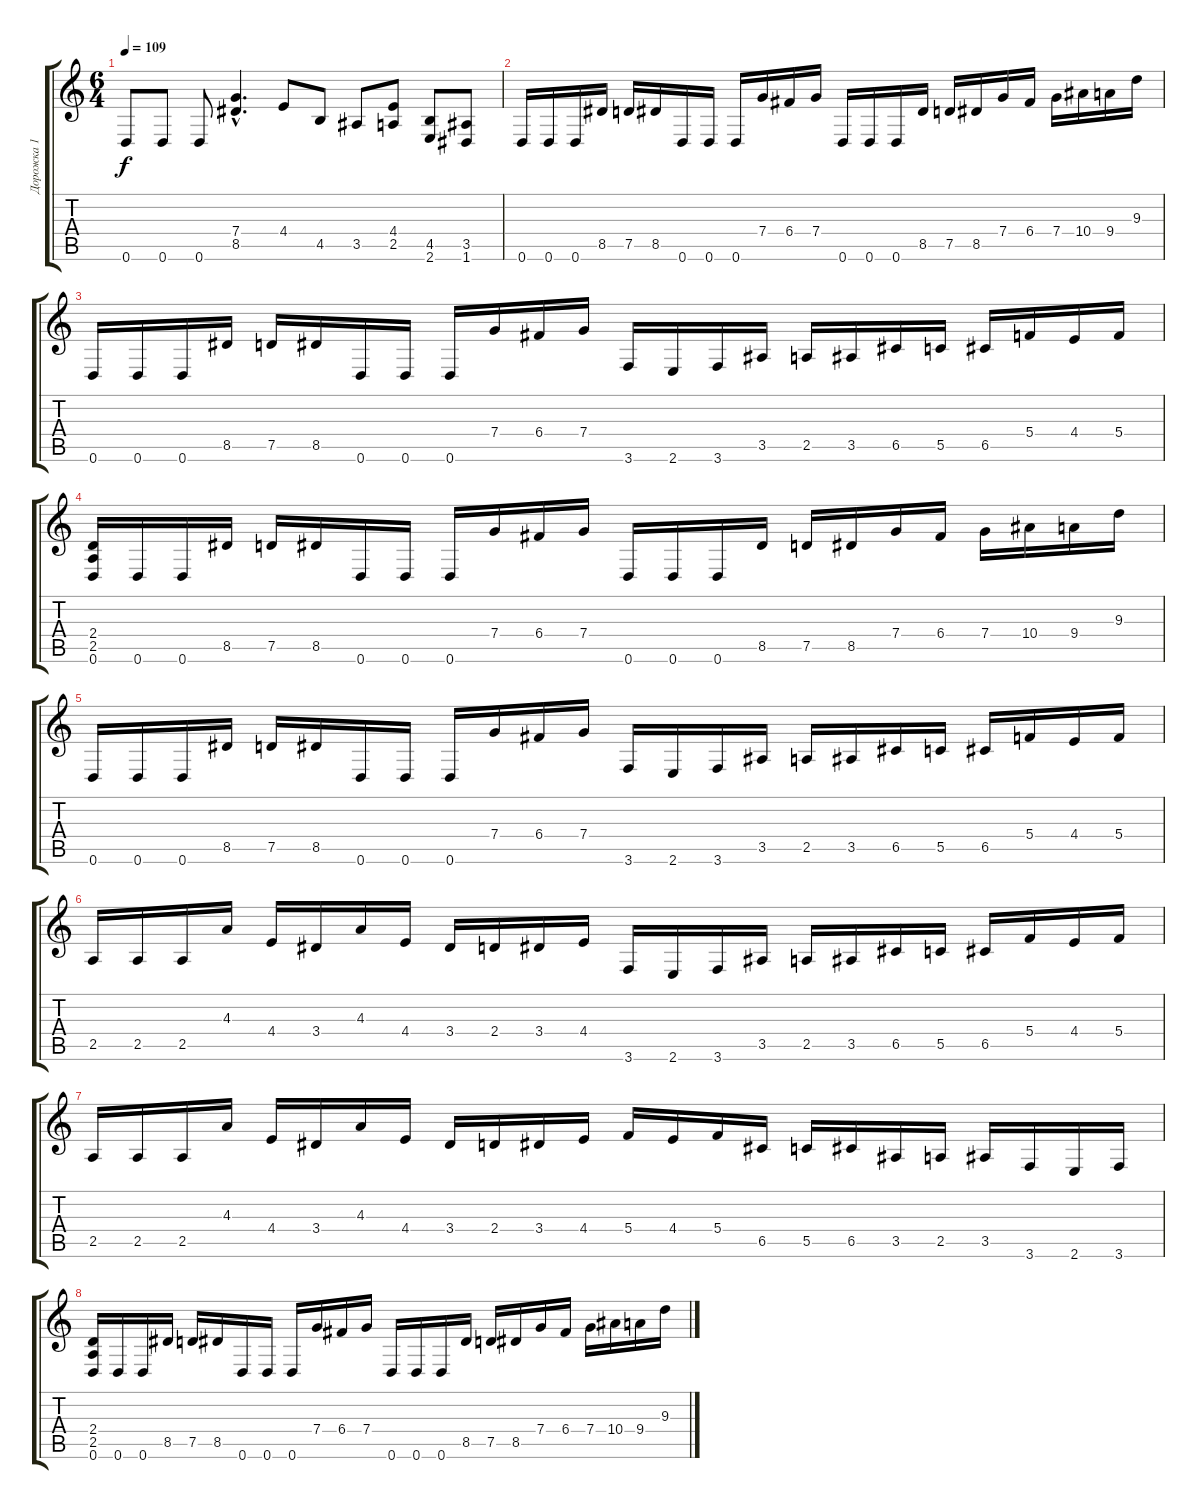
\track ("Дорожка 1" "Дорожка 1") {instrument distortionguitar}
\staff {score tabs}
\tuning (D4 A3 F3 C3 G2 D2) {hide}
\ts (6 4)
\tempo 109
\clef g2
\ks c
0.6.8{dy f} 0.6.8 0.6.8 (7.4{hac} 8.5{hac}).4{d} 4.4.8 4.5.8 3.5.8 (4.4 2.5).8 (4.5 2.6).8 (3.5 1.6).8 |
0.6.16 0.6.16 0.6.16 8.5.16 7.5.16 8.5.16 0.6.16 0.6.16 0.6.16 7.4.16 6.4.16 7.4.16 0.6.16 0.6.16 0.6.16 8.5.16 7.5.16 8.5.16 7.4.16 6.4.16 7.4.16 10.4.16 9.4.16 9.3.16 |
0.6.16 0.6.16 0.6.16 8.5.16 7.5.16 8.5.16 0.6.16 0.6.16 0.6.16 7.4.16 6.4.16 7.4.16 3.6.16 2.6.16 3.6.16 3.5.16 2.5.16 3.5.16 6.5.16 5.5.16 6.5.16 5.4.16 4.4.16 5.4.16 |
(2.4 2.5 0.6).16 0.6.16 0.6.16 8.5.16 7.5.16 8.5.16 0.6.16 0.6.16 0.6.16 7.4.16 6.4.16 7.4.16 0.6.16 0.6.16 0.6.16 8.5.16 7.5.16 8.5.16 7.4.16 6.4.16 7.4.16 10.4.16 9.4.16 9.3.16 |
0.6.16 0.6.16 0.6.16 8.5.16 7.5.16 8.5.16 0.6.16 0.6.16 0.6.16 7.4.16 6.4.16 7.4.16 3.6.16 2.6.16 3.6.16 3.5.16 2.5.16 3.5.16 6.5.16 5.5.16 6.5.16 5.4.16 4.4.16 5.4.16 |
2.5.16 2.5.16 2.5.16 4.3.16 4.4.16 3.4.16 4.3.16 4.4.16 3.4.16 2.4.16 3.4.16 4.4.16 3.6.16 2.6.16 3.6.16 3.5.16 2.5.16 3.5.16 6.5.16 5.5.16 6.5.16 5.4.16 4.4.16 5.4.16 |
2.5.16 2.5.16 2.5.16 4.3.16 4.4.16 3.4.16 4.3.16 4.4.16 3.4.16 2.4.16 3.4.16 4.4.16 5.4.16 4.4.16 5.4.16 6.5.16 5.5.16 6.5.16 3.5.16 2.5.16 3.5.16 3.6.16 2.6.16 3.6.16 |
(2.4 2.5 0.6).16 0.6.16 0.6.16 8.5.16 7.5.16 8.5.16 0.6.16 0.6.16 0.6.16 7.4.16 6.4.16 7.4.16 0.6.16 0.6.16 0.6.16 8.5.16 7.5.16 8.5.16 7.4.16 6.4.16 7.4.16 10.4.16 9.4.16 9.3.16
